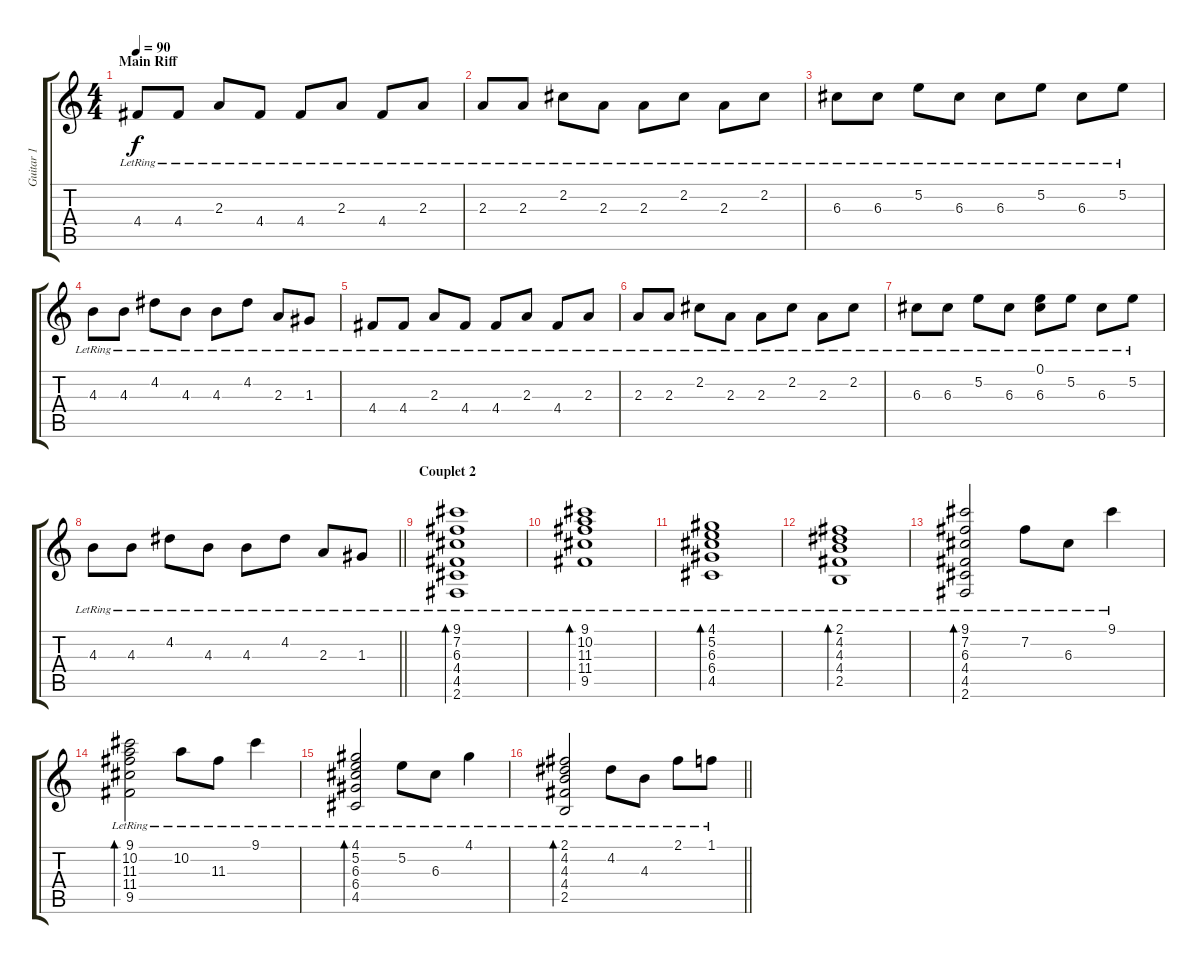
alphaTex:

\track ("Guitar 1" "Guitar 1") {instrument acousticguitarsteel}
\staff {score tabs}
\tuning (E4 B3 G3 D3 A2 E2) {hide}
\ts (4 4)
\section ("" "Main Riff")
\tempo 90
\clef g2
\ks c
4.4{lr}.8{dy f instrument acousticguitarsteel} 4.4{lr}.8 2.3{lr}.8 4.4{lr}.8 4.4{lr}.8 2.3{lr}.8 4.4{lr}.8 2.3{lr}.8 |
2.3{lr}.8 2.3{lr}.8 2.2{lr}.8 2.3{lr}.8 2.3{lr}.8 2.2{lr}.8 2.3{lr}.8 2.2{lr}.8 |
6.3{lr}.8 6.3{lr}.8 5.2{lr}.8 6.3{lr}.8 6.3{lr}.8 5.2{lr}.8 6.3{lr}.8 5.2{lr}.8 |
4.3{lr}.8 4.3{lr}.8 4.2{lr}.8 4.3{lr}.8 4.3{lr}.8 4.2{lr}.8 2.3{lr}.8 1.3{lr}.8 |
4.4{lr}.8 4.4{lr}.8 2.3{lr}.8 4.4{lr}.8 4.4{lr}.8 2.3{lr}.8 4.4{lr}.8 2.3{lr}.8 |
2.3{lr}.8 2.3{lr}.8 2.2{lr}.8 2.3{lr}.8 2.3{lr}.8 2.2{lr}.8 2.3{lr}.8 2.2{lr}.8 |
6.3{lr}.8 6.3{lr}.8 5.2{lr}.8 6.3{lr}.8 (0.1 6.3{lr}).8 5.2{lr}.8 6.3{lr}.8 5.2{lr}.8 |
\barLineRight lightlight
4.3{lr}.8 4.3{lr}.8 4.2{lr}.8 4.3{lr}.8 4.3{lr}.8 4.2{lr}.8 2.3{lr}.8 1.3{lr}.8 |
\section ("" "Couplet 2")
(9.1{lr} 7.2{lr} 6.3{lr} 4.4{lr} 4.5{lr} 2.6{lr}).1{bd 480} |
(9.1{lr} 10.2{lr} 11.3{lr} 11.4{lr} 9.5{lr}).1{bd 480} |
(4.1{lr} 5.2{lr} 6.3{lr} 6.4{lr} 4.5{lr}).1{bd 480} |
(2.1{lr} 4.2{lr} 4.3{lr} 4.4{lr} 2.5{lr}).1{bd 480} |
(9.1{lr} 7.2{lr} 6.3{lr} 4.4{lr} 4.5{lr} 2.6{lr}).2{bd 480} 7.2{lr}.8 6.3{lr}.8 9.1{lr}.4 |
(9.1{lr} 10.2{lr} 11.3{lr} 11.4{lr} 9.5{lr}).2{bd 480} 10.2{lr}.8 11.3{lr}.8 9.1{lr}.4 |
(4.1{lr} 5.2{lr} 6.3{lr} 6.4{lr} 4.5{lr}).2{bd 480} 5.2{lr}.8 6.3{lr}.8 4.1{lr}.4 |
\barLineRight lightlight
(2.1{lr} 4.2{lr} 4.3{lr} 4.4{lr} 2.5{lr}).2{bd 480} 4.2{lr}.8 4.3{lr}.8 2.1{lr}.8 1.1{lr}.8
